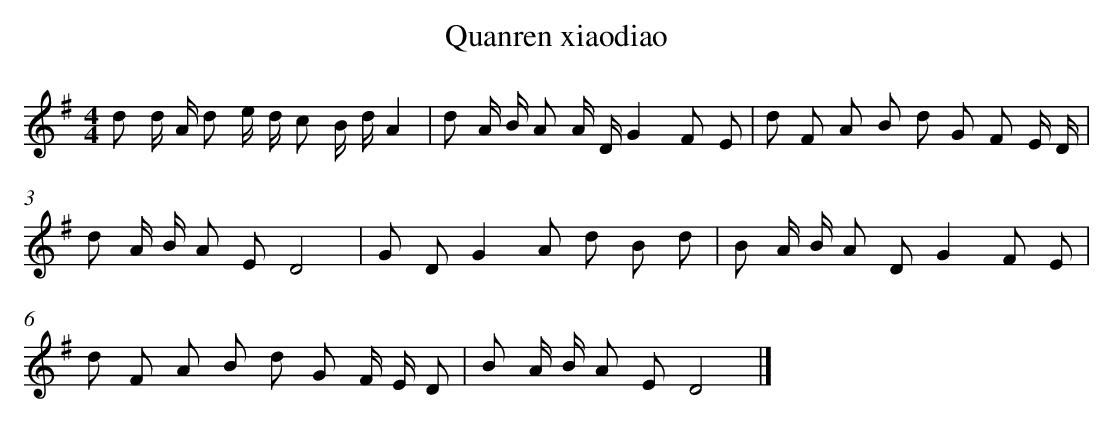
X:1
T: Quanren xiaodiao
L: 1/8
M: 4/4
K: G
d d/ A/ d e/ d/ c B/ d/A2 [I:setbarnb 1]|
d A/ B/ A A/ D/G2F E |
d F A B d G F E/ D/ |
d A/ B/ A ED4 |
G DG2A d B d |
B A/ B/ A DG2F E |
d F A B d G F/ E/ D |
B A/ B/ A ED4 |]
